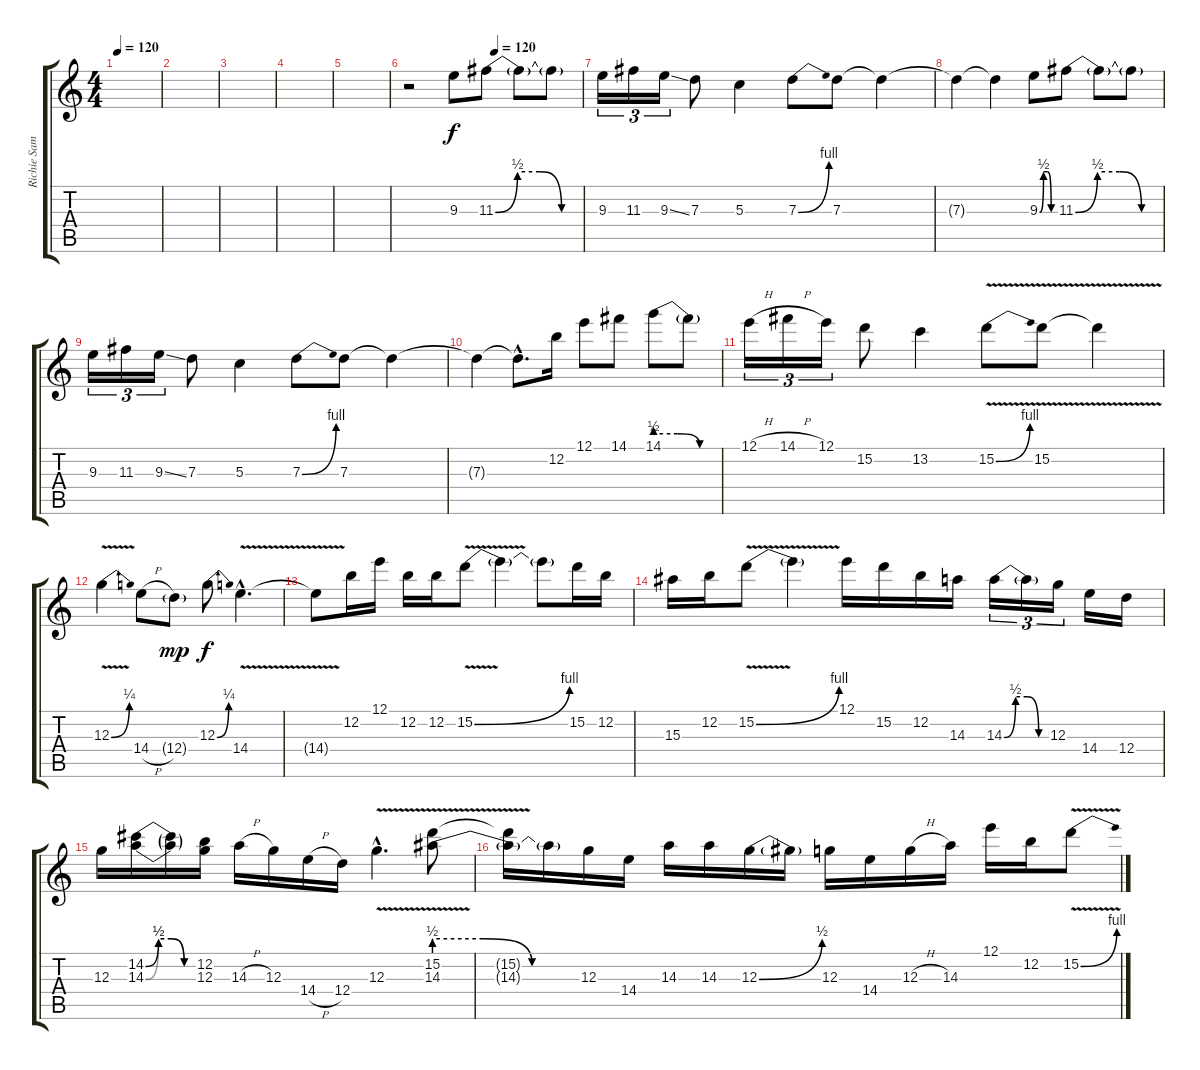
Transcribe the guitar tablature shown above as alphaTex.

\track ("Richie Sambora Lead" "Richie Sam") {instrument distortionguitar}
\staff {score tabs}
\tuning (E4 B3 G3 D3 A2 E2) {hide}
\ts (4 4)
\tempo 120
\clef g2
\ks c
|
|
|
|
|
\tempo (120 0.5)
r.2 9.3.8{volume 9 instrument distortionguitar} 11.3{be (custom 0 0 15 2 30 2 45 0 60 0)}.8 11.3{t}.8 11.3{t}.8 |
9.3.16{tu (3 2)} 11.3.16{tu (3 2)} 9.3{ss}.16{tu (3 2)} 7.3.8 5.3.4 7.3{be (bend 0 0 60 4)}.8 7.3.8 7.3{t}.4 |
7.3{t}.4 7.3{t}.4 9.3{be (custom 0 0 15 2 30 2 45 0 60 0)}.8 11.3{be (custom 0 0 15 2 30 2 45 0 60 0)}.8 11.3{t}.8 11.3{t}.8 |
9.3.16{tu (3 2)} 11.3.16{tu (3 2)} 9.3{ss}.16{tu (3 2)} 7.3.8 5.3.4 7.3{be (bend 0 0 60 4)}.8 7.3.8 7.3{t}.4 |
7.3{t}.4 7.3{hac t}.8{d} 12.2.16 12.1.8 14.1.8 14.1{be (custom 0 2 20 2 40 0 60 0)}.8 14.1{t}.8 |
12.1{h}.16{tu (3 2)} 14.1{h}.16{tu (3 2)} 12.1.16{tu (3 2)} 15.2.8 13.2.4 15.2{be (bend 0 0 60 4) v}.8 15.2{v}.8 15.2{t}.4 |
12.3{be (bend 0 0 60 1) v}.4 14.4{h}.8 12.4{g}.8{dy mp} 12.3{be (bend 0 0 60 1)}.8{dy f} 14.4{v hac}.4{d} |
14.4{t}.8 12.2.16 12.1.16 12.2.16 12.2.16 15.2{be (bend 0 0 60 4) v}.8 15.2{t}.4 15.2{t}.8 15.2.16 12.2.16 |
15.3.16 12.2.16 15.2{be (bend 0 0 60 4) v}.8 15.2{t}.4 12.1.16 15.2.16 12.2.16 14.3.16 14.3{be (custom 0 0 15 2 30 2 45 0 60 0)}.16{tu (3 2)} 14.3{t}.16{tu (3 2)} 12.3.16{tu (3 2)} 14.4.16 12.4.16 |
12.3.16 (14.2{be (custom 0 0 15 2 30 2 45 0 60 0)} 14.3{be (custom 0 0 15 2 30 2 45 0 60 0)}).16 (14.2{t} 14.3{t}).16 (12.2 12.3).16 14.3{h}.16 12.3.16 14.4{h}.16 12.4.16 12.3{v hac}.4{d} (15.2 14.3{be (custom 0 2 20 2 40 0 60 0) v}).8 |
(15.2{t} 14.3{t}).16 14.3{t}.16 12.3.16 14.4.16 14.3.16 14.3.16 12.3{be (bend 0 0 60 2)}.16 12.3{t}.16 12.3.16 14.4.16 12.3{h}.16 14.3.16 12.1.16 12.2.16 15.2{be (bend 0 0 60 4) v}.8
